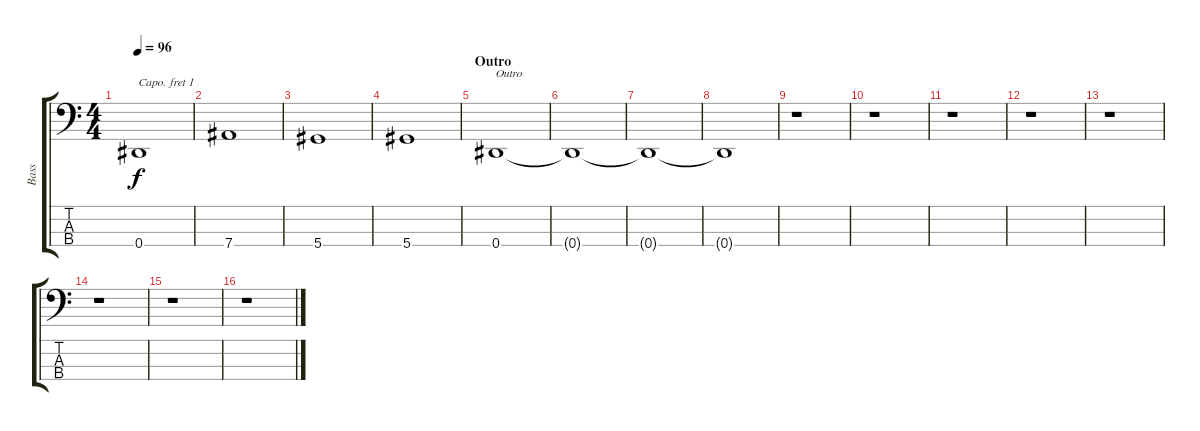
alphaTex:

\track ("Bass" "Bass") {instrument electricbassfinger}
\staff {score tabs}
\capo 1
\tuning (G2 D2 A1 D1) {hide}
\ts (4 4)
\tempo 96
\clef f4
\ks c
0.4.1{dy f} |
7.4.1 |
5.4.1 |
5.4.1 |
\section ("" "Outro")
0.4.1{txt "Outro"} |
0.4{t}.1 |
0.4{t}.1 |
0.4{t}.1 |
r.1 |
r.1 |
r.1 |
r.1 |
r.1 |
r.1 |
r.1 |
r.1
